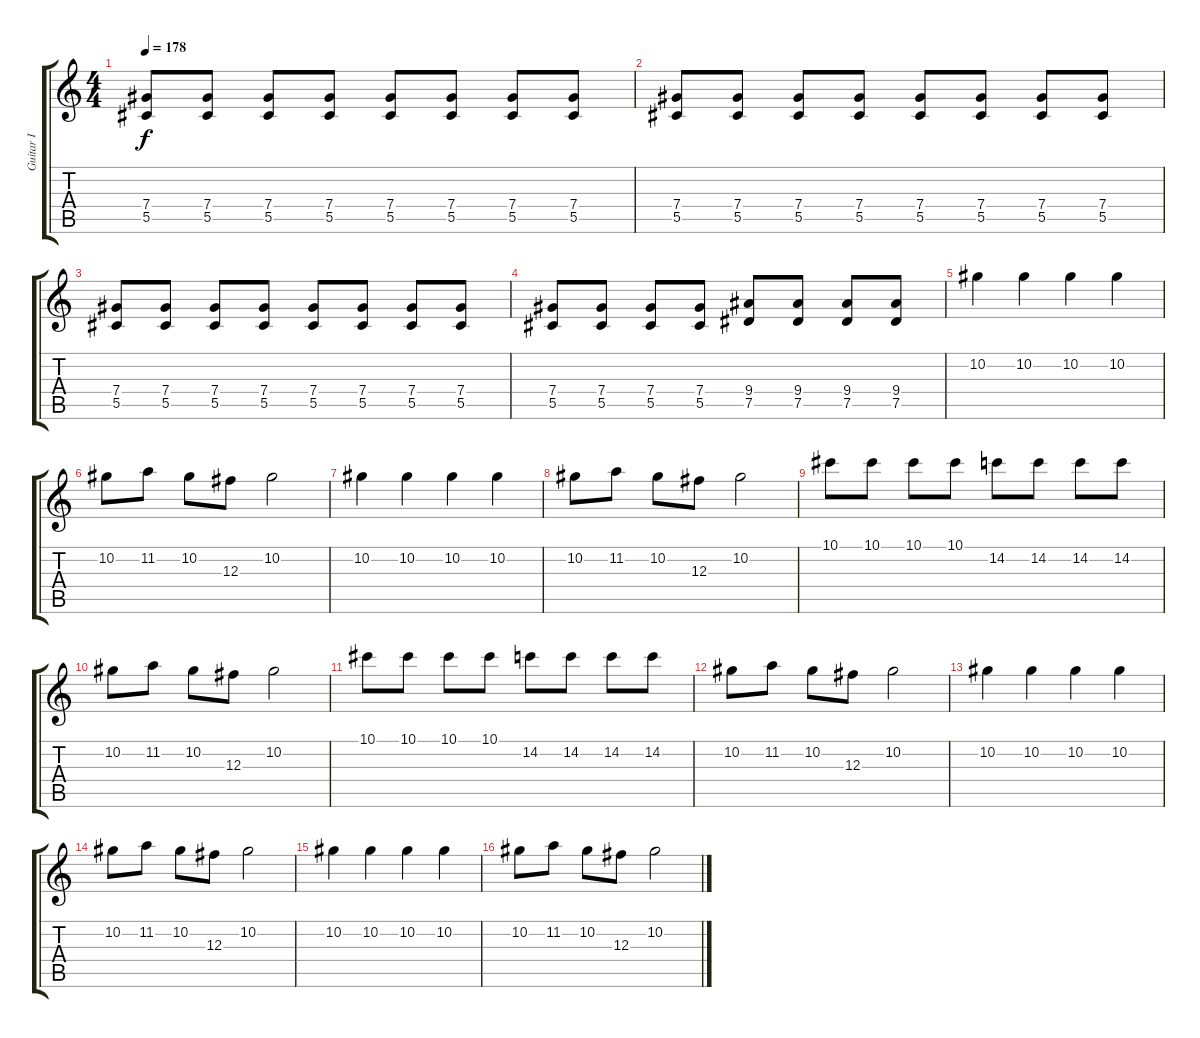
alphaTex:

\track ("Guitar I" "Guitar I") {instrument overdrivenguitar}
\staff {score tabs}
\tuning (Eb4 Bb3 Gb3 Db3 Ab2 Eb2) {hide}
\ts (4 4)
\tempo 178
\clef g2
\ks c
(7.4 5.5).8{dy f} (7.4 5.5).8 (7.4 5.5).8 (7.4 5.5).8 (7.4 5.5).8 (7.4 5.5).8 (7.4 5.5).8 (7.4 5.5).8 |
(7.4 5.5).8 (7.4 5.5).8 (7.4 5.5).8 (7.4 5.5).8 (7.4 5.5).8 (7.4 5.5).8 (7.4 5.5).8 (7.4 5.5).8 |
(7.4 5.5).8 (7.4 5.5).8 (7.4 5.5).8 (7.4 5.5).8 (7.4 5.5).8 (7.4 5.5).8 (7.4 5.5).8 (7.4 5.5).8 |
(7.4 5.5).8 (7.4 5.5).8 (7.4 5.5).8 (7.4 5.5).8 (9.4 7.5).8 (9.4 7.5).8 (9.4 7.5).8 (9.4 7.5).8 |
10.2.4 10.2.4 10.2.4 10.2.4 |
10.2.8 11.2.8 10.2.8 12.3.8 10.2.2 |
10.2.4 10.2.4 10.2.4 10.2.4 |
10.2.8 11.2.8 10.2.8 12.3.8 10.2.2 |
10.1.8 10.1.8 10.1.8 10.1.8 14.2.8 14.2.8 14.2.8 14.2.8 |
10.2.8 11.2.8 10.2.8 12.3.8 10.2.2 |
10.1.8 10.1.8 10.1.8 10.1.8 14.2.8 14.2.8 14.2.8 14.2.8 |
10.2.8 11.2.8 10.2.8 12.3.8 10.2.2 |
10.2.4 10.2.4 10.2.4 10.2.4 |
10.2.8 11.2.8 10.2.8 12.3.8 10.2.2 |
10.2.4 10.2.4 10.2.4 10.2.4 |
10.2.8 11.2.8 10.2.8 12.3.8 10.2.2
